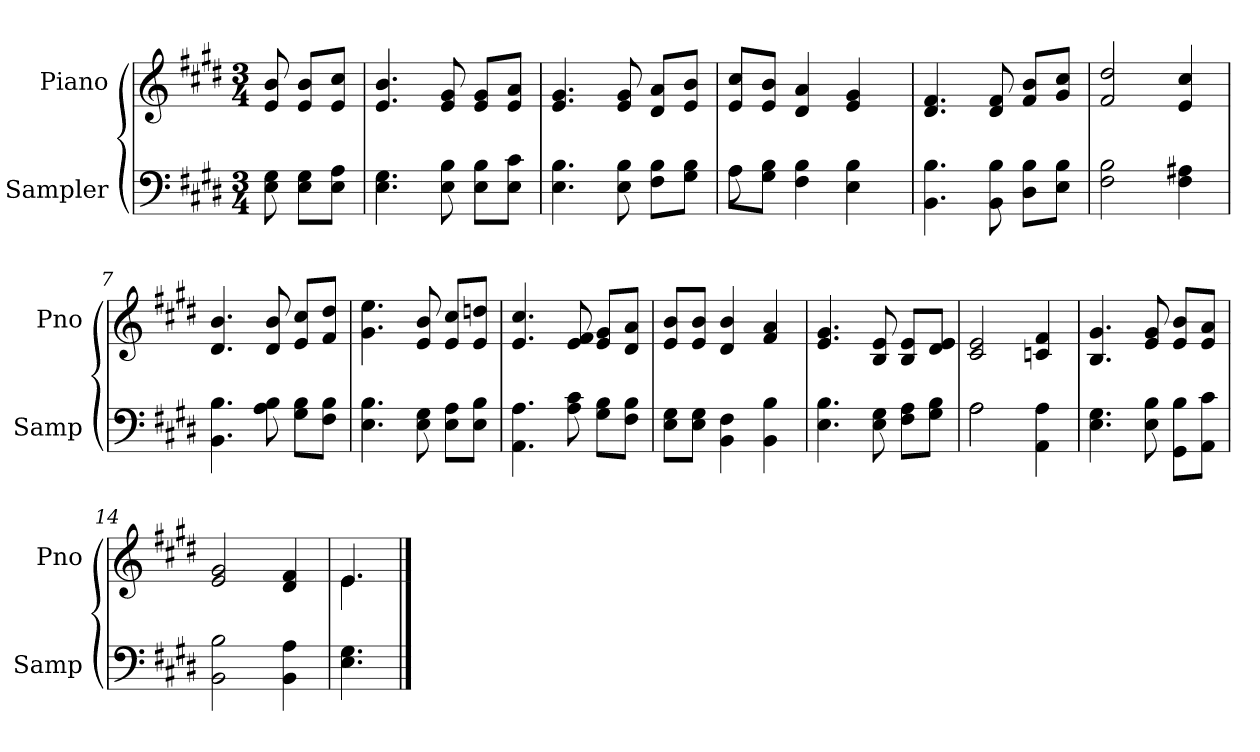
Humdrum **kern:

**kern	**kern
*part2	*part1
*staff2	*staff1
*I"Sampler	*I"Piano
*I'Samp	*I'Pno
*clefF4	*clefG2
*k[f#c#g#d#]	*k[f#c#g#d#]
*E:	*E:
*M3/4	*M3/4
=1	=1
8E 8G#	8e 8b
8E\ 8G#\L	8e/ 8b/L
8E\ 8A\J	8e/ 8cc#/J
=2	=2
4.E 4.G#	4.e 4.b
8E 8B	8e 8g#
8E\ 8B\L	8e/ 8g#/L
8E\ 8c#\J	8e/ 8a/J
=3	=3
4.E 4.B	4.e 4.g#
8E 8B	8e 8g#
8F#\ 8B\L	8d#/ 8a/L
8G#\ 8B\J	8e/ 8b/J
=4	=4
*^	*
8A\L	8A	8e/ 8cc#/L
8G#\ 8B\J	2ryy	8e/ 8b/J
4F# 4B	.	4d# 4a
4E 4B	.	4e 4g#
.	8ryy	.
*v	*v	*
=5	=5
4.BB 4.B	4.d# 4.f#
8BB 8B	8d# 8f#
8D#\ 8B\L	8f#/ 8b/L
8E\ 8B\J	8g#/ 8cc#/J
=6	=6
2F# 2B	2f# 2dd#
4F# 4A#X	4e 4cc#
=7	=7
4.BB 4.B	4.d# 4.b
8A 8B	8d# 8b
8G#\ 8B\L	8e/ 8cc#/L
8F#\ 8B\J	8f#/ 8dd#/J
=8	=8
4.E 4.B	4.g# 4.ee
8E 8G#	8e 8b
8E\ 8A\L	8e/ 8cc#/L
8E\ 8B\J	8e/ 8ddn/J
=9	=9
4.AA 4.A	4.e 4.cc#
8A 8c#	8e 8f#
8G#\ 8B\L	8e/ 8g#/L
8F#\ 8B\J	8d#/ 8a/J
=10	=10
8E\ 8G#\L	8e/ 8b/L
8E\ 8G#\J	8e/ 8b/J
4BB 4F#	4d# 4b
4BB 4B	4f# 4a
=11	=11
4.E 4.B	4.e 4.g#
8E 8G#	8B 8e
8F#\ 8A\L	8B/ 8e/L
8G#\ 8B\J	8d#/ 8e/J
=12	=12
*^	*
2A\	2A	2c# 2e
4AA 4A	4ryy	4cn 4f#
*v	*v	*
=13	=13
4.E 4.G#	4.B 4.g#
8E 8B	8e 8g#
8GG#\ 8B\L	8e/ 8b/L
8AA\ 8c#\J	8e/ 8a/J
=14	=14
2BB 2B	2e 2g#
4BB 4A	4d# 4f#
=15	=15
*	*^
4.E 4.G#	4.e/	4.e
*	*v	*v
==	==
*-	*-
